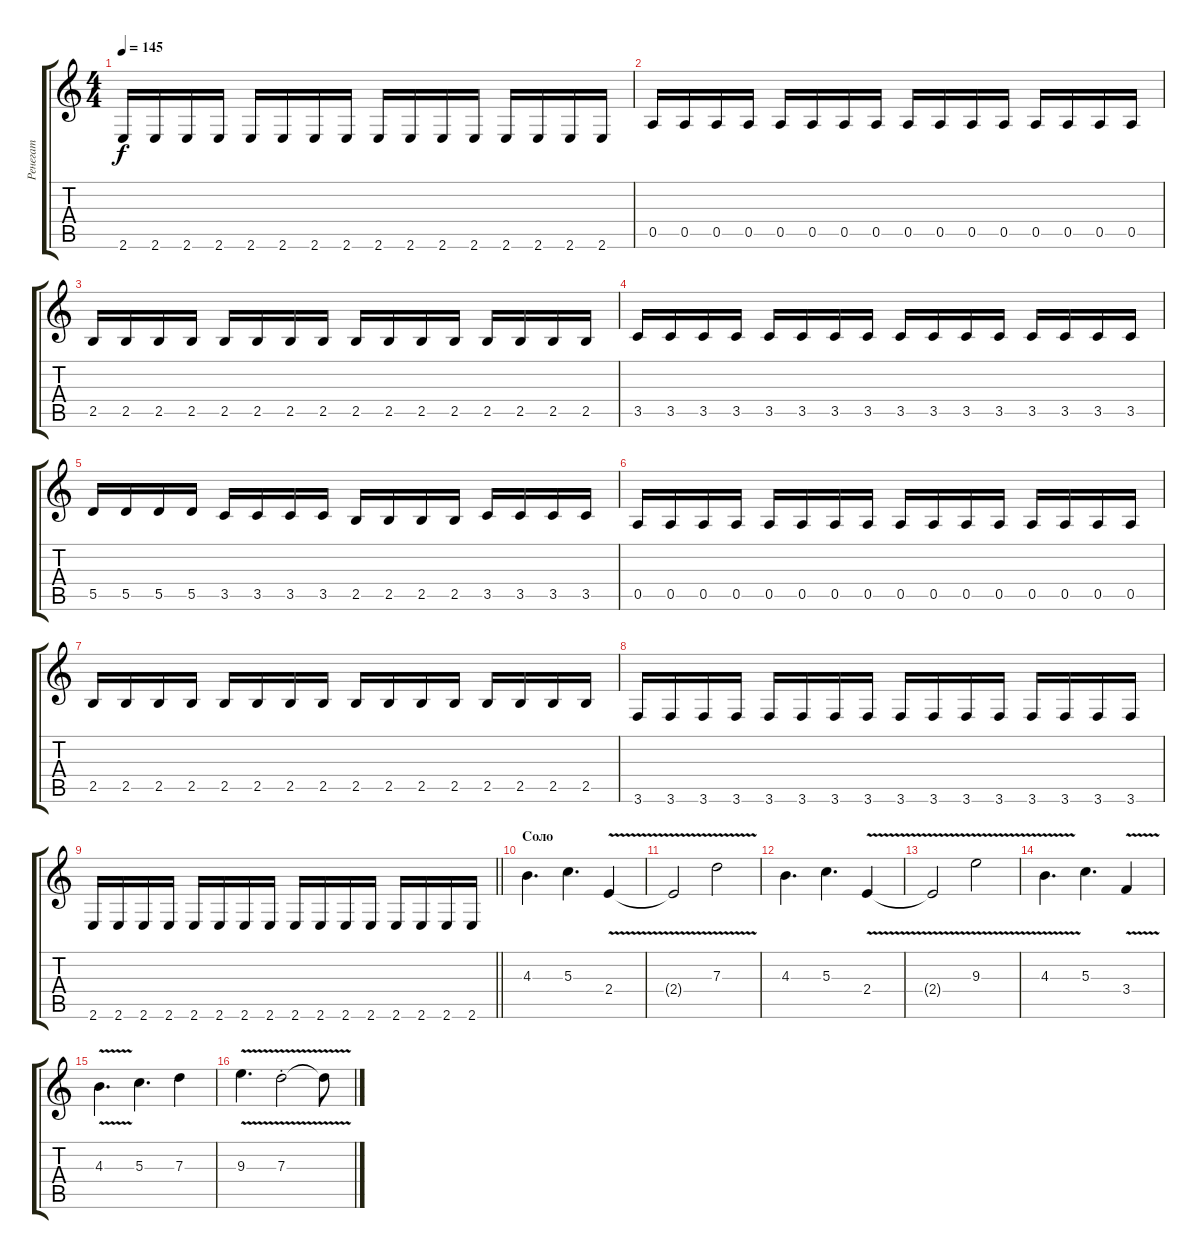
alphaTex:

\track ("Ренегат" "Ренегат") {instrument overdrivenguitar}
\staff {score tabs}
\tuning (E4 B3 G3 D3 A2 D2) {hide}
\ts (4 4)
\tempo 145
\clef g2
\ks c
2.6.16{dy f} 2.6.16 2.6.16 2.6.16 2.6.16 2.6.16 2.6.16 2.6.16 2.6.16 2.6.16 2.6.16 2.6.16 2.6.16 2.6.16 2.6.16 2.6.16 |
0.5.16 0.5.16 0.5.16 0.5.16 0.5.16 0.5.16 0.5.16 0.5.16 0.5.16 0.5.16 0.5.16 0.5.16 0.5.16 0.5.16 0.5.16 0.5.16 |
2.5.16 2.5.16 2.5.16 2.5.16 2.5.16 2.5.16 2.5.16 2.5.16 2.5.16 2.5.16 2.5.16 2.5.16 2.5.16 2.5.16 2.5.16 2.5.16 |
3.5.16 3.5.16 3.5.16 3.5.16 3.5.16 3.5.16 3.5.16 3.5.16 3.5.16 3.5.16 3.5.16 3.5.16 3.5.16 3.5.16 3.5.16 3.5.16 |
5.5.16 5.5.16 5.5.16 5.5.16 3.5.16 3.5.16 3.5.16 3.5.16 2.5.16 2.5.16 2.5.16 2.5.16 3.5.16 3.5.16 3.5.16 3.5.16 |
0.5.16 0.5.16 0.5.16 0.5.16 0.5.16 0.5.16 0.5.16 0.5.16 0.5.16 0.5.16 0.5.16 0.5.16 0.5.16 0.5.16 0.5.16 0.5.16 |
2.5.16 2.5.16 2.5.16 2.5.16 2.5.16 2.5.16 2.5.16 2.5.16 2.5.16 2.5.16 2.5.16 2.5.16 2.5.16 2.5.16 2.5.16 2.5.16 |
3.6.16 3.6.16 3.6.16 3.6.16 3.6.16 3.6.16 3.6.16 3.6.16 3.6.16 3.6.16 3.6.16 3.6.16 3.6.16 3.6.16 3.6.16 3.6.16 |
\barLineRight lightlight
2.6.16 2.6.16 2.6.16 2.6.16 2.6.16 2.6.16 2.6.16 2.6.16 2.6.16 2.6.16 2.6.16 2.6.16 2.6.16 2.6.16 2.6.16 2.6.16 |
\section ("" "Соло")
4.3.4{d} 5.3.4{d} 2.4{v}.4 |
2.4{t}.2 7.3{v}.2 |
4.3.4{d} 5.3.4{d} 2.4{v}.4 |
2.4{t}.2 9.3{v}.2 |
4.3{v}.4{d} 5.3.4{d} 3.4{v}.4 |
4.3{v}.4{d} 5.3.4{d} 7.3.4 |
9.3{v}.4{d} 7.3{v st}.2 7.3{t}.8
